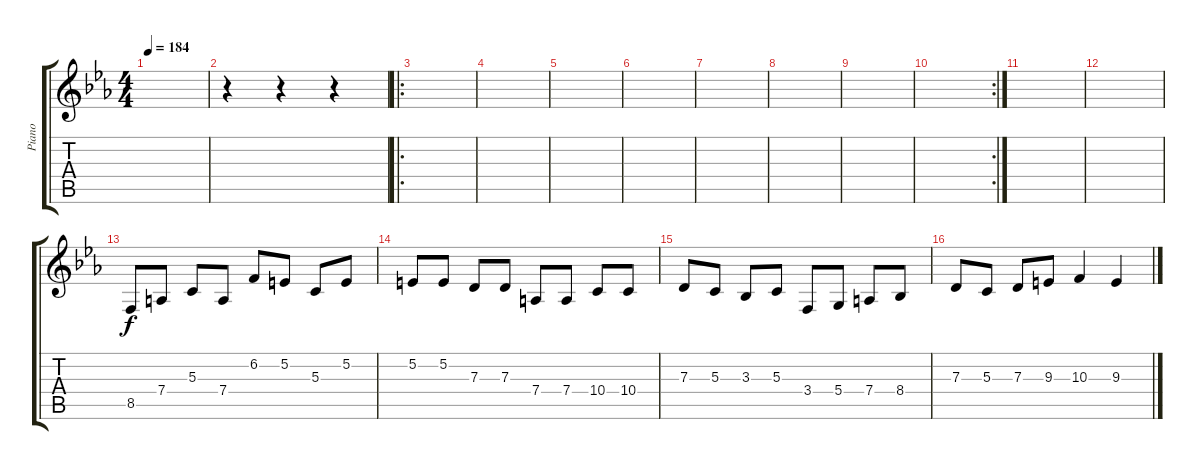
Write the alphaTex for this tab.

\track ("Piano" "Piano") {instrument acousticgrandpiano}
\staff {score tabs}
\tuning (E4 B3 G3 D3 A2 D2) {hide}
\ts (4 4)
\tempo 184
\clef g2
\ks cminor
|
r.4 r.4 r.4 |
\ro
|
|
|
|
|
|
|
\rc 2
|
|
|
8.5.8{instrument lead2sawtooth} 7.4.8 5.3.8 7.4.8 6.2.8 5.2.8 5.3.8 5.2.8 |
5.2.8 5.2.8 7.3.8 7.3.8 7.4.8 7.4.8 10.4.8 10.4.8 |
7.3.8 5.3.8 3.3.8 5.3.8 3.4.8 5.4.8 7.4.8 8.4.8 |
7.3.8 5.3.8 7.3.8 9.3.8 10.3.4 9.3.4
